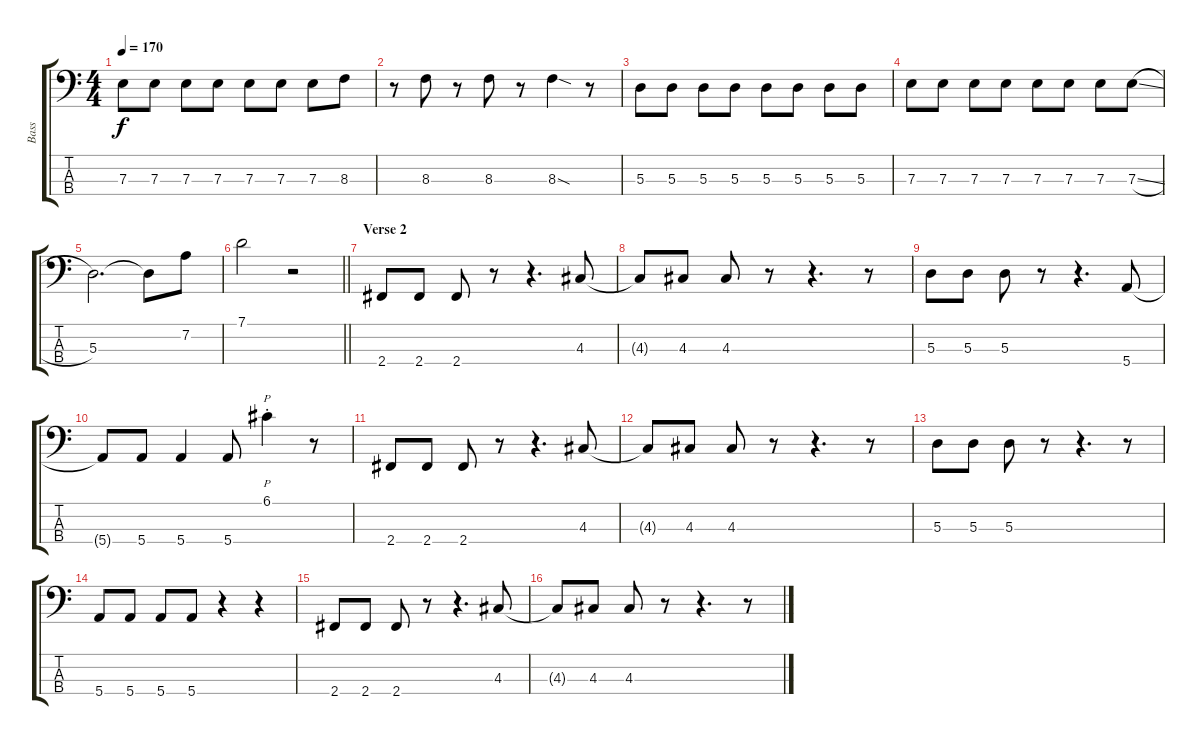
\track ("Bass" "Bass") {instrument electricbassfinger}
\staff {score tabs}
\tuning (G2 D2 A1 E1) {hide}
\ts (4 4)
\tempo 170
\clef f4
\ks c
7.3.8{dy f} 7.3.8 7.3.8 7.3.8 7.3.8 7.3.8 7.3.8 8.3.8 |
r.8 8.3.8 r.8 8.3.8 r.8 8.3{sod}.4 r.8 |
5.3.8 5.3.8 5.3.8 5.3.8 5.3.8 5.3.8 5.3.8 5.3.8 |
7.3.8 7.3.8 7.3.8 7.3.8 7.3.8 7.3.8 7.3.8 7.3{sl}.8 |
5.3.2{d} 5.3{t}.8 7.2.8 |
\barLineRight lightlight
7.1.2 r.2 |
\section ("" "Verse 2")
2.4.8 2.4.8 2.4.8 r.8 r.4{d} 4.3.8 |
4.3{t}.8 4.3.8 4.3.8 r.8 r.4{d} r.8 |
5.3.8 5.3.8 5.3.8 r.8 r.4{d} 5.4.8 |
5.4{t}.8 5.4.8 5.4.4 5.4.8 6.1{st}.4{p} r.8 |
2.4.8 2.4.8 2.4.8 r.8 r.4{d} 4.3.8 |
4.3{t}.8 4.3.8 4.3.8 r.8 r.4{d} r.8 |
5.3.8 5.3.8 5.3.8 r.8 r.4{d} r.8 |
5.4.8 5.4.8 5.4.8 5.4.8 r.4 r.4 |
2.4.8 2.4.8 2.4.8 r.8 r.4{d} 4.3.8 |
4.3{t}.8 4.3.8 4.3.8 r.8 r.4{d} r.8
